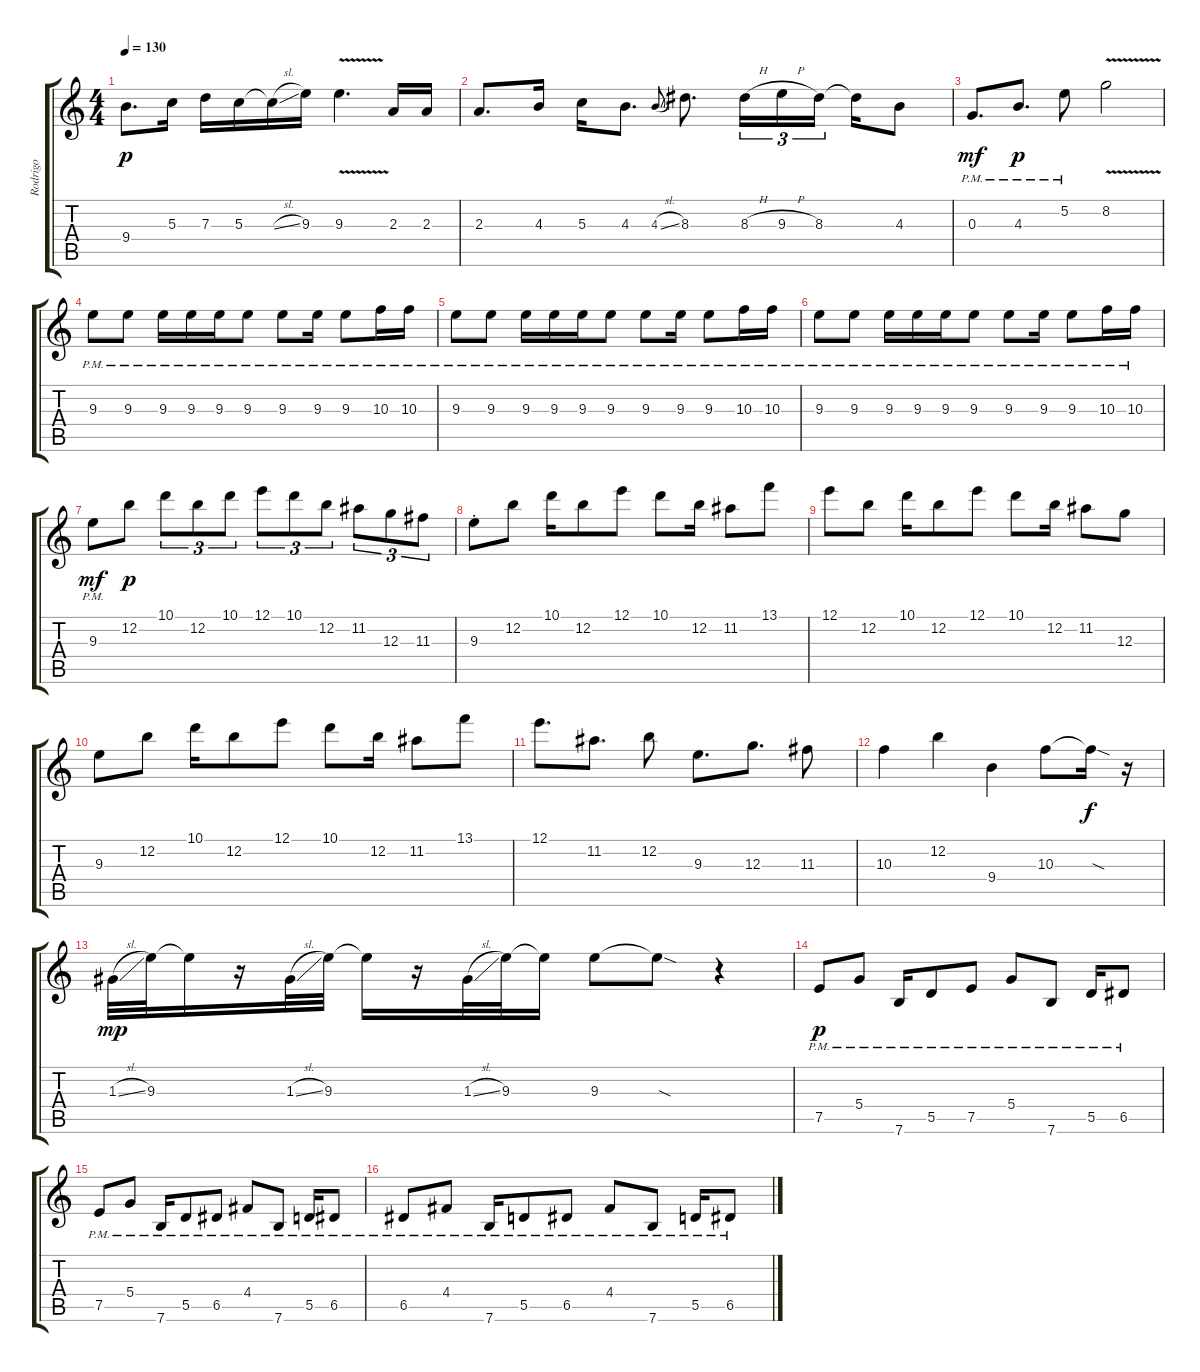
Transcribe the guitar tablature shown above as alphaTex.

\track ("Rodrigo" "Rodrigo") {instrument acousticguitarnylon}
\staff {score tabs}
\tuning (E4 B3 G3 D3 A2 E2) {hide}
\ts (4 4)
\tempo 130
\clef g2
\ks c
9.4.8{d dy p} 5.3.16 7.3.16 5.3.16 5.3{sl t}.16 9.3.16 9.3{v}.4{d} 2.3.16 2.3.16 |
2.3.8{d} 4.3.16 5.3.16 4.3.8{d} 4.3{sl}.8{gr onbeat} 8.3.8{d} 8.3{h}.16{tu (3 2)} 9.3{h}.16{tu (3 2)} 8.3.16{tu (3 2) beam splitsecondary} 8.3{t}.16 4.3.8 |
0.3{pm}.8{d dy mf} 4.3{pm}.8{d dy p} 5.2{pm}.8 8.2{v}.2 |
9.3{pm}.8 9.3{pm}.8 9.3{pm}.16 9.3{pm}.16 9.3{pm}.16 9.3{pm}.8 9.3{pm}.8 9.3{pm}.16 9.3{pm}.8 10.3{pm}.16 10.3{pm}.16 |
9.3{pm}.8 9.3{pm}.8 9.3{pm}.16 9.3{pm}.16 9.3{pm}.16 9.3{pm}.8 9.3{pm}.8 9.3{pm}.16 9.3{pm}.8 10.3{pm}.16 10.3{pm}.16 |
9.3{pm}.8 9.3{pm}.8 9.3{pm}.16 9.3{pm}.16 9.3{pm}.16 9.3{pm}.8 9.3{pm}.8 9.3{pm}.16 9.3{pm}.8 10.3{pm}.16 10.3{pm}.16 |
9.3{pm}.8{dy mf} 12.2.8{dy p} 10.1.8{tu (3 2)} 12.2.8{tu (3 2)} 10.1.8{tu (3 2)} 12.1.8{tu (3 2)} 10.1.8{tu (3 2)} 12.2.8{tu (3 2)} 11.2.8{tu (3 2)} 12.3.8{tu (3 2)} 11.3.8{tu (3 2)} |
9.3{st}.8 12.2.8 10.1.16 12.2.8 12.1.8 10.1.8 12.2.16 11.2.8 13.1.8 |
12.1.8 12.2.8 10.1.16 12.2.8 12.1.8 10.1.8 12.2.16 11.2.8 12.3.8 |
9.3.8 12.2.8 10.1.16 12.2.8 12.1.8 10.1.8 12.2.16 11.2.8 13.1.8 |
12.1.8{d} 11.2.8{d} 12.2.8 9.3.8{d} 12.3.8{d} 11.3.8 |
10.3.4 12.2.4 9.4.4 10.3.8 10.3{sod t}.16{dy f} r.16 |
1.3{sl}.32{dy mp} 9.3.32 9.3{t}.16 r.16 1.3{sl}.32 9.3.32 9.3{t}.16 r.16 1.3{sl}.32 9.3.32 9.3{t}.16 9.3.8 9.3{sod t}.8 r.4 |
7.5{pm}.8{dy p} 5.4{pm}.8 7.6{pm}.16 5.5{pm}.8 7.5{pm}.8 5.4{pm}.8 7.6{pm}.8 5.5{pm}.16 6.5{pm}.8 |
7.5{pm}.8 5.4{pm}.8 7.6{pm}.16 5.5{pm}.8 6.5{pm}.8 4.4{pm}.8 7.6{pm}.8 5.5{pm}.16 6.5{pm}.8 |
6.5{pm}.8 4.4{pm}.8 7.6{pm}.16 5.5{pm}.8 6.5{pm}.8 4.4{pm}.8 7.6{pm}.8 5.5{pm}.16 6.5{pm}.8
